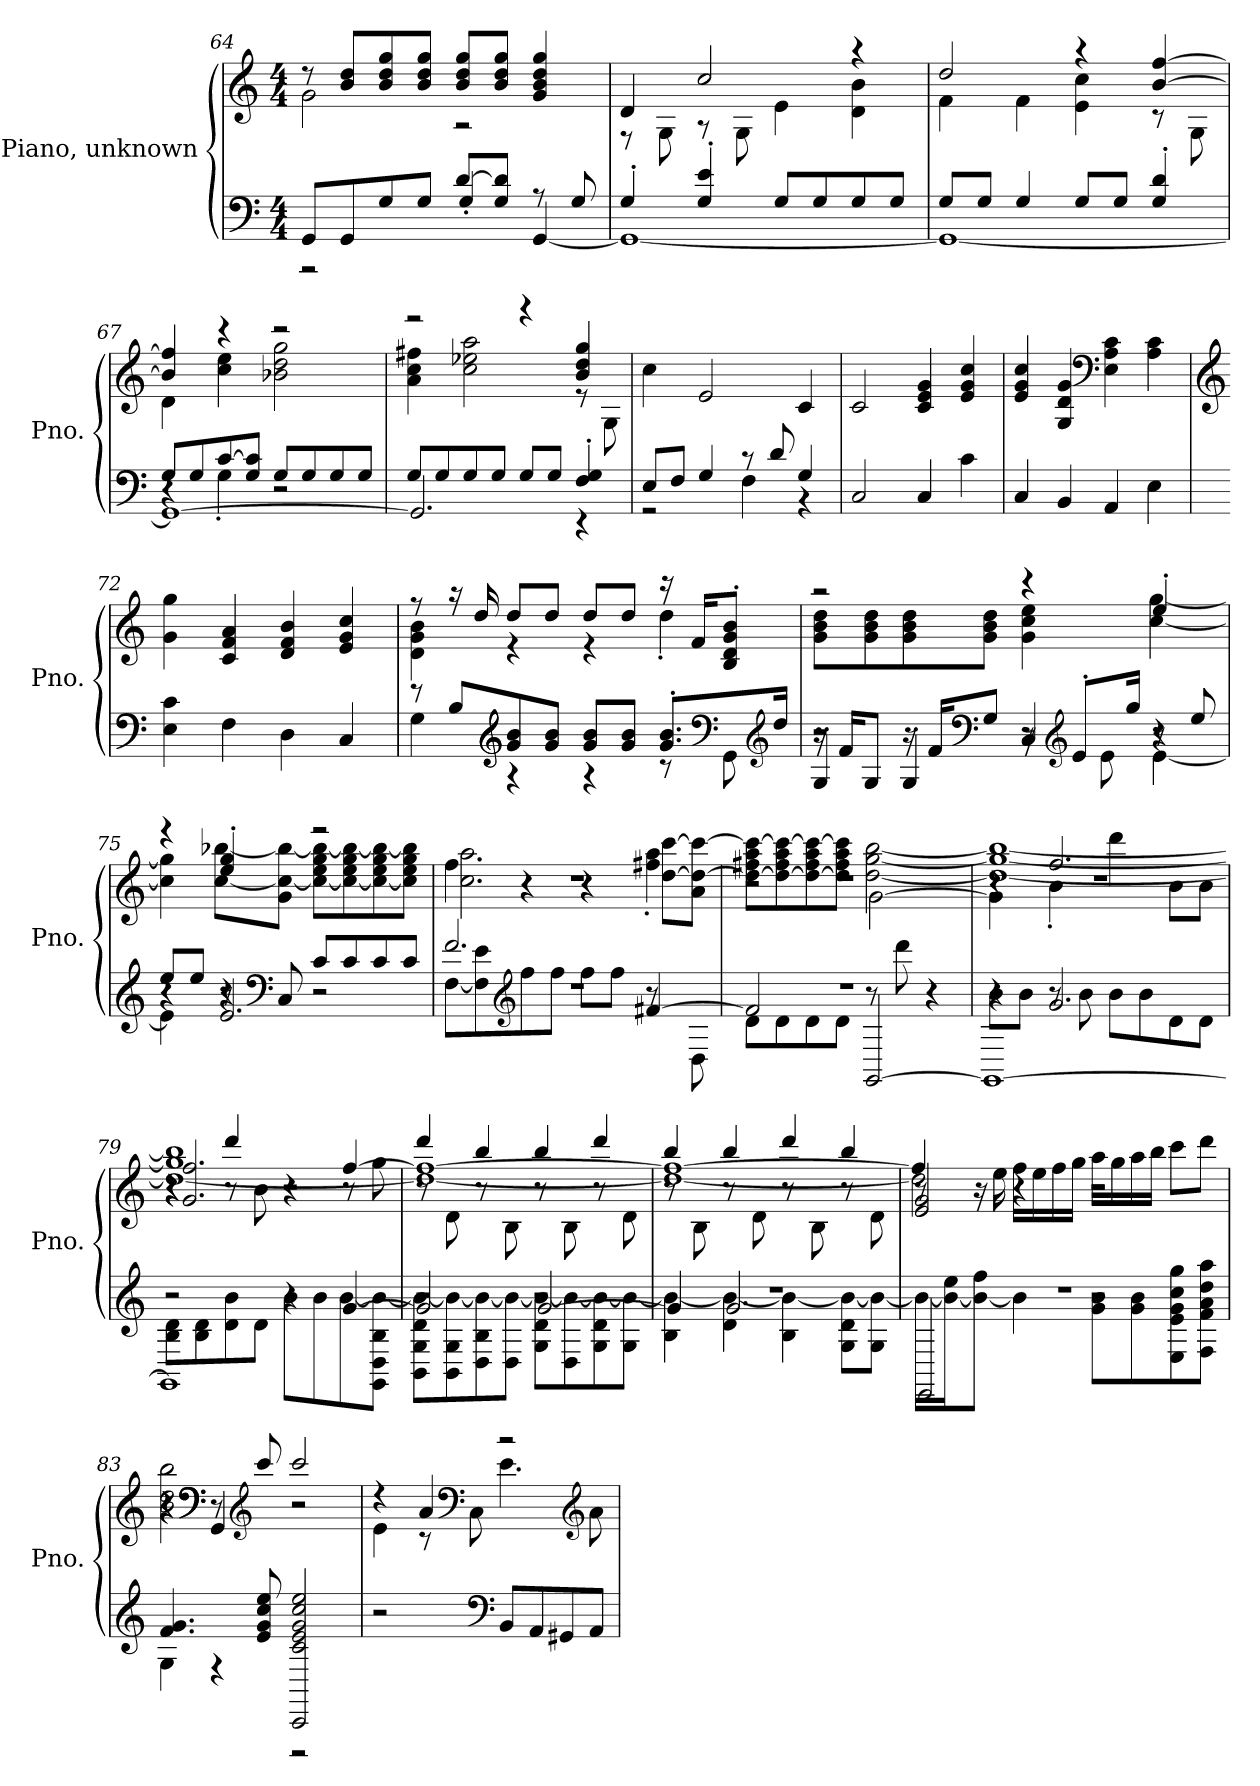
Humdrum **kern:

**kern	**kern
*part1	*part1
*staff2	*staff1
*I"Piano, unknown	*
*I'Pno.	*
*clefF4	*clefG2
*k[]	*k[]
*M4/4	*M4/4
=64	=64
*^	*^
8GG/L	2r	8r	2g\
8GG/	.	8b/ 8dd/L	.
8G/	.	8b/ 8dd/ 8gg/	.
8G/J	.	8b/ 8dd/ 8gg/J	.
[8d/L	4G'/	8b/ 8dd/ 8gg/L	2r
8G/ 8d/]J	.	8b/ 8dd/ 8gg/J	.
8r	[4GG/	4g/ 4b/ 4dd/ 4gg/	.
8G/	.	.	.
=65	=65	=65	=65
4G'/	1GG_	4d/	8r
.	.	.	8G\
4G/' 4e/'	.	2cc/	8r
.	.	.	8G\
8G/L	.	.	4e\
8G/	.	.	.
8G/	.	4r	4d\ 4b\
8G/J	.	.	.
!!LO:LB:g=z	!!
=66	=66	=66	=66
8G/L	1GG_	2dd/	4f\
8G/J	.	.	.
4G/	.	.	4f\
8G/L	.	4r	4e\ 4cc\
8G/J	.	.	.
4G/' 4d/'	.	[4b/ [4ff/	8r
.	.	.	8G\
=67	=67	=67	=67
*	*^	*	*
8G/L	4r	1GG_	4b/] 4ff/]	4d\
8G/	.	.	.	.
[8c/	4G'\	.	4r	4cc\ 4ee\
8G/ 8c/]J	.	.	.	.
8G/L	2r	.	2r	2b-X\ 2dd\ 2gg\
8G/	.	.	.	.
8G/	.	.	.	.
8G/J	.	.	.	.
*	*v	*v	*	*
=68	=68	=68	=68
8G/L	2.GG/]	2r	4a\ 4cc\ 4ff#X\
8G/	.	.	.
8G/	.	.	2cc\ 2ee-X\ 2aa\
8G/J	.	.	.
8G/L	.	4r	.
8G/J	.	.	.
4F/' 4G/'	4r	4b/ 4dd/ 4gg/	8r
.	.	.	8G\
*	*	*v	*v
=69	=69	=69
8E/L	2r	4cc\
8F/J	.	.
4G/	.	2e/
8r	4F\	.
8d/	.	.
4G/	4r	4c/
*v	*v	*
=70	=70
2C/	2c/
4C/	4c/ 4e/ 4g/
4c\	4e/ 4g/ 4cc/
!!LO:PB:g=z
=71	=71
4C/	4e/ 4g/ 4cc/
4BB/	4G/ 4d/ 4g/
*	*clefF4
4AA/	4E\ 4A\ 4c\
4E\	4A\ 4c\
=72	=72
*	*clefG2
4E\ 4c\	4g\ 4gg\
4F\	4c/ 4f/ 4a/
4D\	4d/ 4f/ 4b/
4C/	4e/ 4g/ 4cc/
=73	=73
*^	*^
8r	4G\	8r	4d\ 4g\ 4b\
8B/L	.	16r	.
.	.	16dd/	.
*clefG2	*	*	*
8g/ 8b/	4r	8dd/L	4r
8g/ 8b/J	.	8dd/J	.
8g/ 8b/L	4r	8dd/L	4r
8g/ 8b/J	.	8dd/J	.
8.g/' 8.b/'L	8r	16r	4dd'\
.	.	16f/KL	.
*clefF4	*	*	*
.	8GG\	8B/' 8d/' 8g/' 8b/'J	.
*clefG2	*	*	*
16dd/Jk	.	.	.
=74	=74	=74	=74
*	*^	*	*
16r	2r	4G'/	2r	8g\ 8b\ 8dd\L
16f/KL	.	.	.	.
8G/J	.	.	.	8g\ 8b\ 8dd\
16r	.	4G'/	.	8g\ 8b\ 8dd\
16f/KL	.	.	.	.
*clefF4	*	*	*	*
8G/J	.	.	.	8g\ 8b\ 8dd\J
16r	8r	4C/	4r	4g\ 4cc\ 4ee\
*clefG2	*	*	*	*
8e'/L	.	.	.	.
.	8e\	.	.	.
16gg/Jk	.	.	.	.
8r	[4e\	4r	4ee'/	[4cc\ [4gg\
8ee/	.	.	.	.
!!LO:LB:g=z	!!
=75	=75	=75	=75	=75
8ee/L	4e\]	4r	4r	4cc\] 4gg\]
8ee/J	.	.	.	.
8r	4r	2.e/	4ee/' 4gg/'	[8cc\ [8bb-X\L
*clefF4	*	*	*	*
8C/	.	.	.	8g\ 8cc\_ 8bb-\_J
8c/L	2r	.	2r	8cc\_ 8ee\ 8gg\ 8bb-\_L
8c/	.	.	.	8cc\_ 8ee\ 8gg\ 8bb-\_
8c/	.	.	.	8cc\_ 8ee\ 8gg\ 8bb-\_
8c/J	.	.	.	8cc\] 8ee\ 8gg\ 8bb-\]J
=76	=76	=76	=76	=76
*	*	*	*	*^
1r	[8F\L	2.f/	1r	4ff\	2.cc\ 2.aa\
.	8F\] 8e\	.	.	.	.
*clefG2	*	*	*	*	*
.	8ff\	.	.	4r	.
.	8ff\J	.	.	.	.
.	8ff\L	.	.	4r	.
.	8ff\J	.	.	.	.
.	8r	[4f#X/	.	4ff#X\' 4aa\'	[8dd\ [8ccc\L
.	8D\	.	.	.	8a\ 8dd\_ 8ccc\_J
=77	=77	=77	=77	=77	=77
1r	8d\L	2f#/]	1r	2r	8dd\_ 8ff#X\ 8aa\ 8ccc\_L
.	8d\	.	.	.	8dd\_ 8ff#\ 8aa\ 8ccc\_
.	8d\	.	.	.	8dd\_ 8ff#\ 8aa\ 8ccc\_
.	8d\J	.	.	.	8dd\] 8ff#\ 8aa\ 8ccc\]J
.	8r	[2GG/	.	[2dd\ [2gg\ [2bb\	[2g\
.	8ddd\	.	.	.	.
.	4r	.	.	.	.
!!LO:LB:g=z
=78	=78	=78	=78	=78	=78
*	*	*	*	*	*^
4r	8b\L	1GG_	1r	1dd_ 1gg_ 1bb_	4r	4g\]
.	8b\J	.	.	.	.	.
2.g/	8r	.	.	.	2.ff/	4b'\
.	8b\	.	.	.	.	.
.	8b\L	.	.	.	.	4ddd\
.	8b\	.	.	.	.	.
.	8d\	.	.	.	.	8b\L
.	8d\J	.	.	.	.	8b\J
=79	=79	=79	=79	=79	=79	=79
2r	8B\ 8d\L	1GG]	4r	1dd_ 1gg] 1bb]	2.g/ 2.ff/	4r
.	8B\ 8d\	.	.	.	.	.
.	8d\ 8b\	.	4ddd/	.	.	8r
.	8d\J	.	.	.	.	8b\
4r	8b\L	.	2r	.	.	4r
.	8b\	.	.	.	.	.
[4g/	[8b\	.	.	.	[4ff/	8r
.	8GG\ 8D\ 8B\ 8b\_J	.	.	.	.	8gg\
=80	=80	=80	=80	=80	=80	=80
2g/]	8BB\ 8G\ 8d\ 8b\_L	2r	4ddd/	1dd_	1ff_	8r
.	8BB\ 8G\ 8b\_	.	.	.	.	8d\
.	8D\ 8B\ 8b\_	.	4bb/	.	.	8r
.	8D\ 8b\_J	.	.	.	.	8B\
2r	8G\ 8d\ 8b\_L	[2g/	4bb/	.	.	8r
.	8D\ 8b\_	.	.	.	.	8B\
.	8G\ 8d\ 8b\_	.	4ddd/	.	.	8r
.	8G\ 8b\_J	.	.	.	.	8d\
=81	=81	=81	=81	=81	=81	=81
1r	4B\ 4b\_	4g/]	4bb/	1dd_	1ff_	8r
.	.	.	.	.	.	8B\
.	4d\ 4b\_	2.g/	4bb/	.	.	8r
.	.	.	.	.	.	8d\
.	4B\ 4b\_	.	4ddd/	.	.	8r
.	.	.	.	.	.	8B\
.	8G\ 8d\ 8b\_L	.	4bb/	.	.	8r
.	8G\ 8b\_J	.	.	.	.	8d\
!!LO:LB:g=z	!!	!!	!!
=82	=82	=82	=82	=82	=82	=82
1r	16b\LL_	2EE/	2e/ 2g/	2dd\]	4ff/]	8r
.	16b\_ 16ee\J	.	.	.	.	.
.	8b\_ 8ff\J	.	.	.	.	16r
.	.	.	.	.	.	16ee\
.	4b\]	.	.	.	4r	16ff\LL
.	.	.	.	.	.	16ee\
.	.	.	.	.	.	16ff\
.	.	.	.	.	.	16gg\JJ
.	8g\ 8b\L	2r	2r	2r	2r	16aa\LL
.	.	.	.	.	.	16gg\
.	8g\ 8b\	.	.	.	.	16aa\
.	.	.	.	.	.	16bb\JJ
.	8E\ 8e\ 8g\ 8cc\ 8gg\	.	.	.	.	8ccc\L
.	8F\ 8f\ 8a\ 8dd\ 8aa\J	.	.	.	.	8ddd\J
*	*v	*v	*	*	*	*
*	*	*	*	*v	*v
=83	=83	=83	=83	=83
4.f/ 4.g/	4G\	4r	2b\ 2dd\ 2bb\	4r
*	*	*clefF4	*	*
.	4r	8r	.	4GG/
*	*	*clefG2	*	*
8e/ 8g/ 8cc/ 8ee/	.	8ccc/	.	.
2CC/ 2c/ 2e/ 2g/ 2cc/ 2ee/	2r	2ccc/	2r	2r
*v	*v	*	*	*
*	*	*v	*v
=84	=84	=84
2r	4r	4e\
.	4a/	8r
*	*clefF4	*
.	.	8C\
*clefF4	*	*
8BB/L	2r	4.e\
8AA/	.	.
8GG#X/	.	.
*	*clefG2	*
8AA/J	.	8a\
*	*v	*v
=	=
*-	*-
